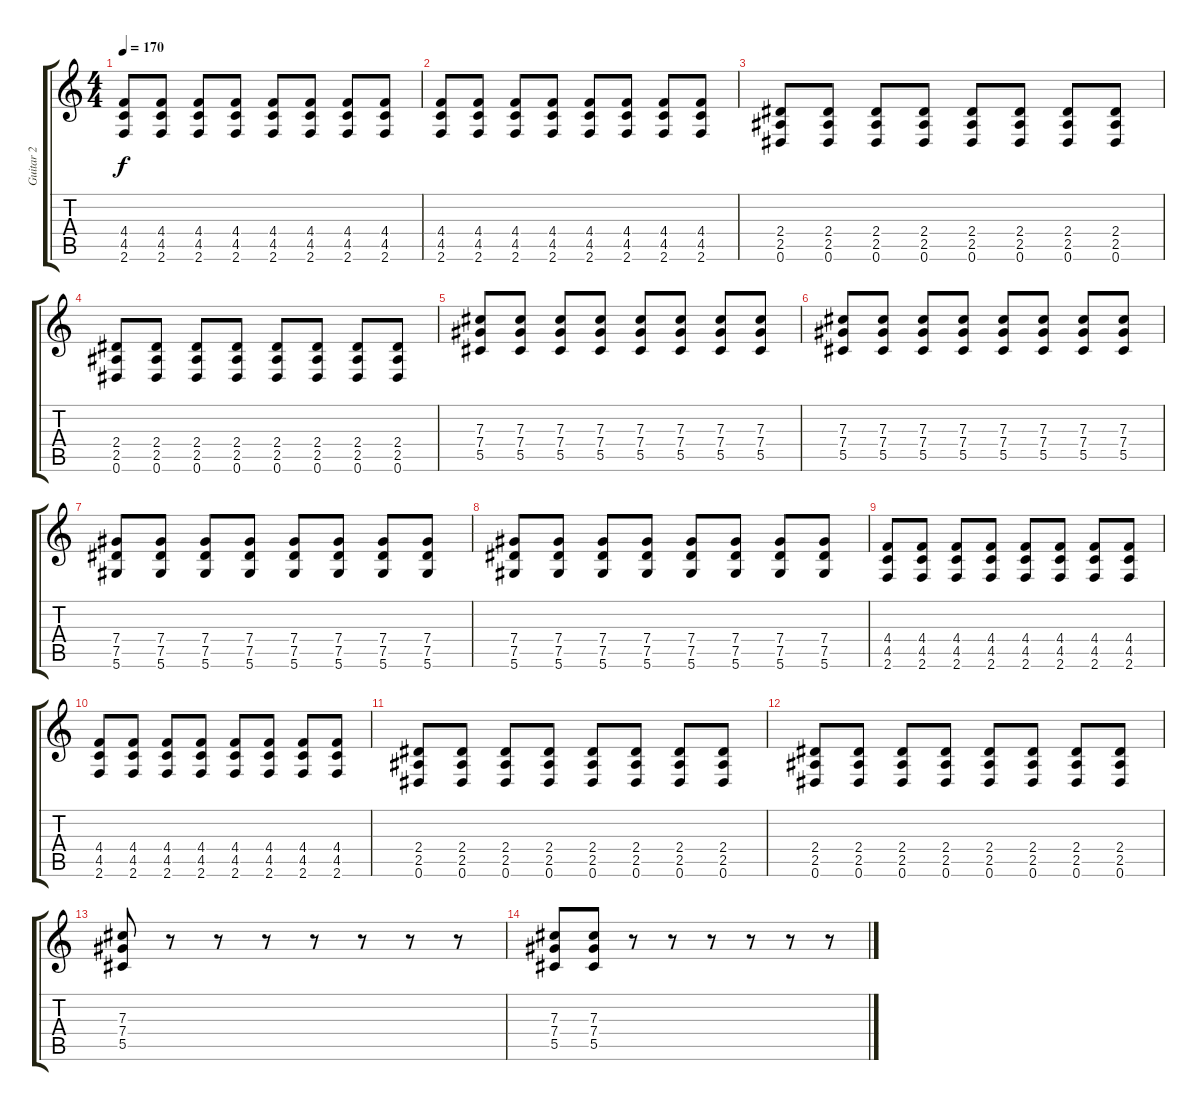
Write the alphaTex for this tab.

\track ("Guitar 2" "Guitar 2") {instrument distortionguitar}
\staff {score tabs}
\tuning (Eb4 Bb3 Gb3 Db3 Ab2 Eb2) {hide}
\ts (4 4)
\tempo 170
\clef g2
\ks c
(4.4 4.5 2.6).8{dy f} (4.4 4.5 2.6).8 (4.4 4.5 2.6).8 (4.4 4.5 2.6).8 (4.4 4.5 2.6).8 (4.4 4.5 2.6).8 (4.4 4.5 2.6).8 (4.4 4.5 2.6).8 |
(4.4 4.5 2.6).8 (4.4 4.5 2.6).8 (4.4 4.5 2.6).8 (4.4 4.5 2.6).8 (4.4 4.5 2.6).8 (4.4 4.5 2.6).8 (4.4 4.5 2.6).8 (4.4 4.5 2.6).8 |
(2.4 2.5 0.6).8 (2.4 2.5 0.6).8 (2.4 2.5 0.6).8 (2.4 2.5 0.6).8 (2.4 2.5 0.6).8 (2.4 2.5 0.6).8 (2.4 2.5 0.6).8 (2.4 2.5 0.6).8 |
(2.4 2.5 0.6).8 (2.4 2.5 0.6).8 (2.4 2.5 0.6).8 (2.4 2.5 0.6).8 (2.4 2.5 0.6).8 (2.4 2.5 0.6).8 (2.4 2.5 0.6).8 (2.4 2.5 0.6).8 |
(7.3 7.4 5.5).8 (7.3 7.4 5.5).8 (7.3 7.4 5.5).8 (7.3 7.4 5.5).8 (7.3 7.4 5.5).8 (7.3 7.4 5.5).8 (7.3 7.4 5.5).8 (7.3 7.4 5.5).8 |
(7.3 7.4 5.5).8 (7.3 7.4 5.5).8 (7.3 7.4 5.5).8 (7.3 7.4 5.5).8 (7.3 7.4 5.5).8 (7.3 7.4 5.5).8 (7.3 7.4 5.5).8 (7.3 7.4 5.5).8 |
(7.4 7.5 5.6).8 (7.4 7.5 5.6).8 (7.4 7.5 5.6).8 (7.4 7.5 5.6).8 (7.4 7.5 5.6).8 (7.4 7.5 5.6).8 (7.4 7.5 5.6).8 (7.4 7.5 5.6).8 |
(7.4 7.5 5.6).8 (7.4 7.5 5.6).8 (7.4 7.5 5.6).8 (7.4 7.5 5.6).8 (7.4 7.5 5.6).8 (7.4 7.5 5.6).8 (7.4 7.5 5.6).8 (7.4 7.5 5.6).8 |
(4.4 4.5 2.6).8 (4.4 4.5 2.6).8 (4.4 4.5 2.6).8 (4.4 4.5 2.6).8 (4.4 4.5 2.6).8 (4.4 4.5 2.6).8 (4.4 4.5 2.6).8 (4.4 4.5 2.6).8 |
(4.4 4.5 2.6).8 (4.4 4.5 2.6).8 (4.4 4.5 2.6).8 (4.4 4.5 2.6).8 (4.4 4.5 2.6).8 (4.4 4.5 2.6).8 (4.4 4.5 2.6).8 (4.4 4.5 2.6).8 |
(2.4 2.5 0.6).8 (2.4 2.5 0.6).8 (2.4 2.5 0.6).8 (2.4 2.5 0.6).8 (2.4 2.5 0.6).8 (2.4 2.5 0.6).8 (2.4 2.5 0.6).8 (2.4 2.5 0.6).8 |
(2.4 2.5 0.6).8 (2.4 2.5 0.6).8 (2.4 2.5 0.6).8 (2.4 2.5 0.6).8 (2.4 2.5 0.6).8 (2.4 2.5 0.6).8 (2.4 2.5 0.6).8 (2.4 2.5 0.6).8 |
(7.3 7.4 5.5).8 r.8 r.8 r.8 r.8 r.8 r.8 r.8 |
(7.3 7.4 5.5).8 (7.3 7.4 5.5).8 r.8 r.8 r.8 r.8 r.8 r.8
